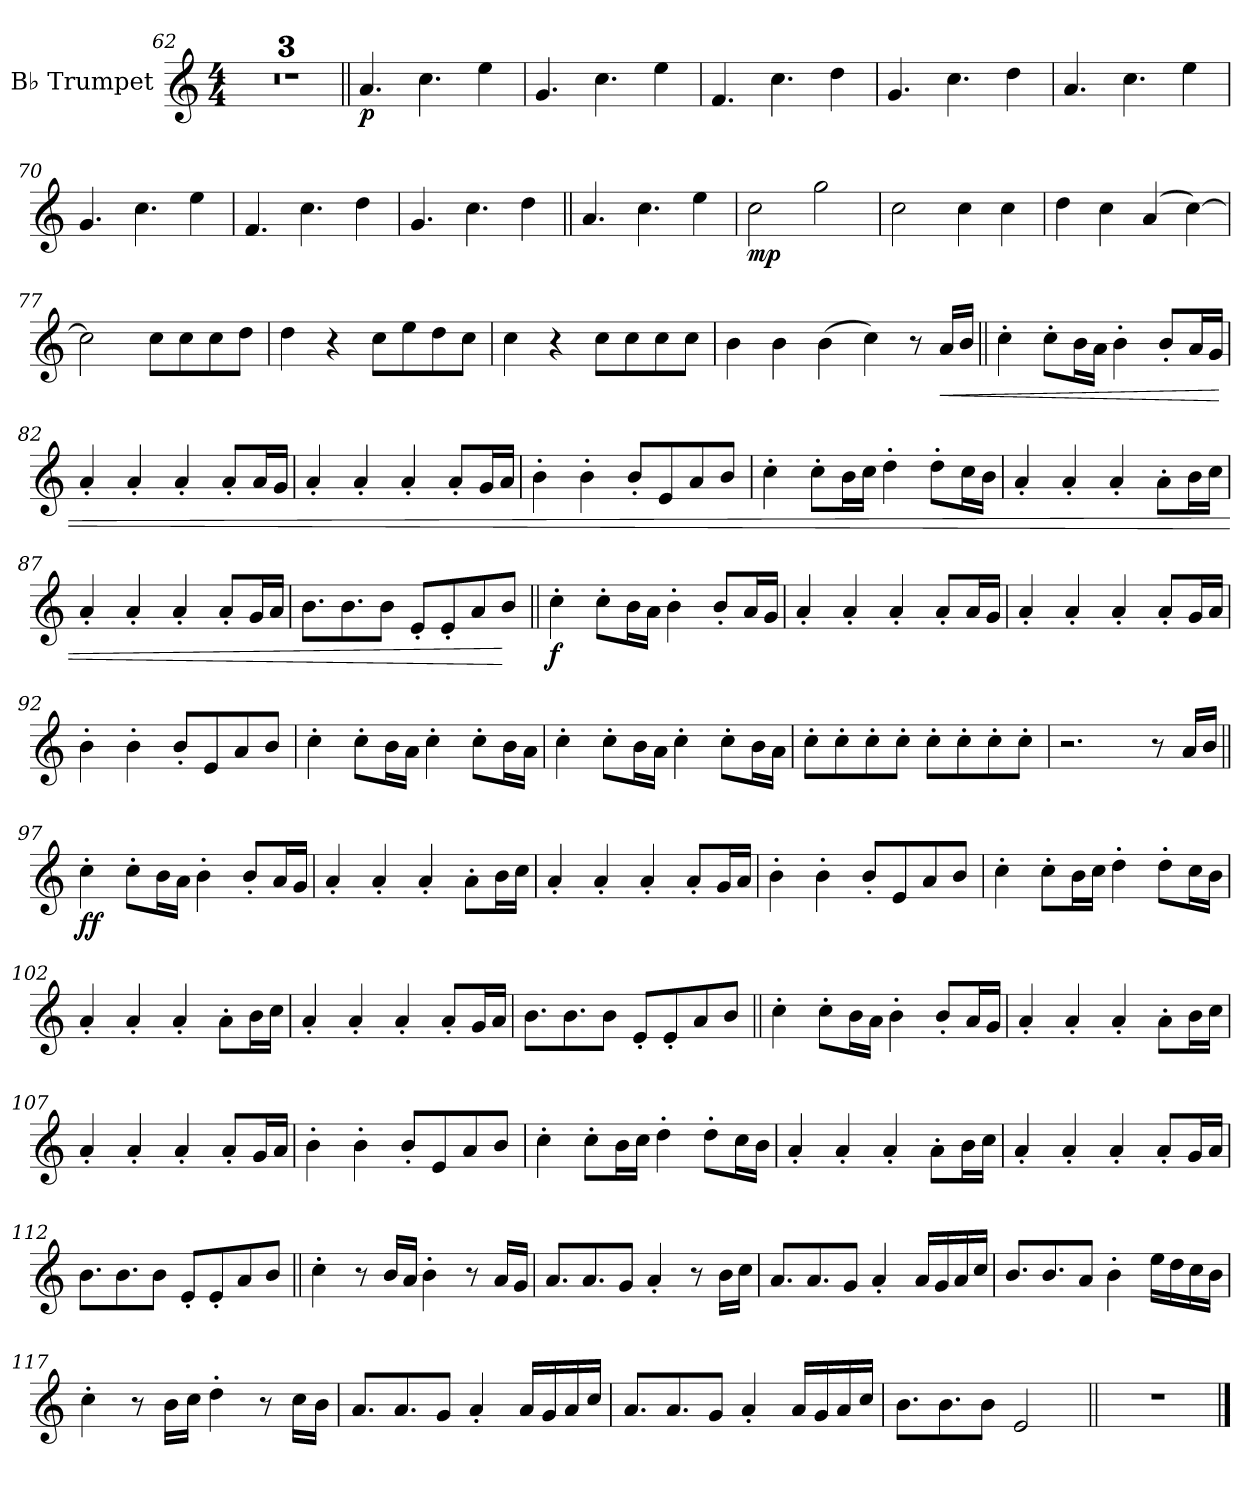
**kern	**dynam
*part1	*part1
*staff1	*staff1
*I"B♭ Trumpet	*
*I'B♭ Tpt.	*
*clefG2	*
*ITrd1c2	*
*k[b-e-]	*
*M4/4	*
=62	=62
1r	.
=63	=63
1r	.
=64	=64
1r	.
=65||	=65||
!	!LO:DY:b
4.g!	p
4.b-!	.
4dd!	.
=66	=66
4.f!	.
4.b-!	.
4dd!	.
=67	=67
4.e-!	.
4.b-!	.
4cc!	.
=68	=68
4.f!	.
4.b-!	.
4cc!	.
=69	=69
4.g!	.
4.b-!	.
4dd!	.
=70	=70
4.f!	.
4.b-!	.
4dd!	.
=71	=71
4.e-!	.
4.b-!	.
4cc!	.
=72	=72
4.f!	.
4.b-!	.
4cc!	.
=73||	=73||
4.g!	.
4.b-!	.
4dd!	.
=74	=74
!	!LO:DY:b
2b-	mp
2ff	.
=75	=75
2b-	.
4b-	.
4b-	.
=76	=76
4cc	.
4b-	.
(>4g	.
[4b-)	.
=77	=77
2b-]	.
8b-L	.
8b-	.
8b-	.
8ccJ	.
=78	=78
4cc	.
4r	.
8b-L	.
8dd	.
8cc	.
8b-J	.
=79	=79
4b-	.
4r	.
8b-L	.
8b-	.
8b-	.
8b-J	.
=80	=80
4a	.
4a	.
(>4a	.
4b-)	.
8r	.
!	!LO:HP:b
16gLL	<
16aJJ	.
=81||	=81||
4b-'	.
8b-'L	.
16aL	.
16gJJ	.
4a'	.
8a'L	.
16gL	.
16fJJ	.
=82	=82
4g'	.
4g'	.
4g'	.
8g'L	.
16gL	.
16fJJ	.
=83	=83
4g'	.
4g'	.
4g'	.
8g'L	.
16fL	.
16gJJ	.
=84	=84
4a'	.
4a'	.
8a'L	.
8d	.
8g	.
8aJ	.
=85	=85
4b-'	.
8b-'L	.
16aL	.
16b-JJ	.
4cc'	.
8cc'L	.
16b-L	.
16aJJ	.
=86	=86
4g'	.
4g'	.
4g'	.
8g'L	.
16aL	.
16b-JJ	.
=87	=87
4g'	.
4g'	.
4g'	.
8g'L	.
16fL	.
16gJJ	.
=88	=88
8.aL	.
8.a	.
8aJ	.
8d'L	.
8d'	.
8g	.
8aJ	[
=89||	=89||
!	!LO:DY:b
4b-'	f
8b-'L	.
16aL	.
16gJJ	.
4a'	.
8a'L	.
16gL	.
16fJJ	.
=90	=90
4g'	.
4g'	.
4g'	.
8g'L	.
16gL	.
16fJJ	.
=91	=91
4g'	.
4g'	.
4g'	.
8g'L	.
16fL	.
16gJJ	.
=92	=92
4a'	.
4a'	.
8a'L	.
8d	.
8g	.
8aJ	.
=93	=93
4b-'	.
8b-'L	.
16aL	.
16gJJ	.
4b-'	.
8b-'L	.
16aL	.
16gJJ	.
=94	=94
4b-'	.
8b-'L	.
16aL	.
16gJJ	.
4b-'	.
8b-'L	.
16aL	.
16gJJ	.
=95	=95
8b-'L	.
8b-'	.
8b-'	.
8b-'J	.
8b-'L	.
8b-'	.
8b-'	.
8b-'J	.
=96	=96
2.r	.
8r	.
16gLL	.
16aJJ	.
=97||	=97||
!	!LO:DY:b
4b-'	ff
8b-'L	.
16aL	.
16gJJ	.
4a'	.
8a'L	.
16gL	.
16fJJ	.
=98	=98
4g'	.
4g'	.
4g'	.
8g'L	.
16aL	.
16b-JJ	.
=99	=99
4g'	.
4g'	.
4g'	.
8g'L	.
16fL	.
16gJJ	.
=100	=100
4a'	.
4a'	.
8a'L	.
8d	.
8g	.
8aJ	.
=101	=101
4b-'	.
8b-'L	.
16aL	.
16b-JJ	.
4cc'	.
8cc'L	.
16b-L	.
16aJJ	.
=102	=102
4g'	.
4g'	.
4g'	.
8g'L	.
16aL	.
16b-JJ	.
=103	=103
4g'	.
4g'	.
4g'	.
8g'L	.
16fL	.
16gJJ	.
=104	=104
8.aL	.
8.a	.
8aJ	.
8d'L	.
8d'	.
8g	.
8aJ	.
=105||	=105||
4b-'	.
8b-'L	.
16aL	.
16gJJ	.
4a'	.
8a'L	.
16gL	.
16fJJ	.
=106	=106
4g'	.
4g'	.
4g'	.
8g'L	.
16aL	.
16b-JJ	.
=107	=107
4g'	.
4g'	.
4g'	.
8g'L	.
16fL	.
16gJJ	.
=108	=108
4a'	.
4a'	.
8a'L	.
8d	.
8g	.
8aJ	.
=109	=109
4b-'	.
8b-'L	.
16aL	.
16b-JJ	.
4cc'	.
8cc'L	.
16b-L	.
16aJJ	.
=110	=110
4g'	.
4g'	.
4g'	.
8g'L	.
16aL	.
16b-JJ	.
=111	=111
4g'	.
4g'	.
4g'	.
8g'L	.
16fL	.
16gJJ	.
=112	=112
8.aL	.
8.a	.
8aJ	.
8d'L	.
8d'	.
8g	.
8aJ	.
=113||	=113||
4b-'	.
8r	.
16aLL	.
16gJJ	.
4a'	.
8r	.
16gLL	.
16fJJ	.
=114	=114
8.gL	.
8.g	.
8fJ	.
4g'	.
8r	.
16aLL	.
16b-JJ	.
=115	=115
8.gL	.
8.g	.
8fJ	.
4g'	.
16gLL	.
16f	.
16g	.
16b-JJ	.
=116	=116
8.aL	.
8.a	.
8gJ	.
4a'	.
16ddLL	.
16cc	.
16b-	.
16aJJ	.
=117	=117
4b-'	.
8r	.
16aLL	.
16b-JJ	.
4cc'	.
8r	.
16b-LL	.
16aJJ	.
=118	=118
8.gL	.
8.g	.
8fJ	.
4g'	.
16gLL	.
16f	.
16g	.
16b-JJ	.
=119	=119
8.gL	.
8.g	.
8fJ	.
4g'	.
16gLL	.
16f	.
16g	.
16b-JJ	.
=120	=120
8.aL	.
8.a	.
8aJ	.
2d	.
=121||	=121||
1r	.
==	==
*-	*-
